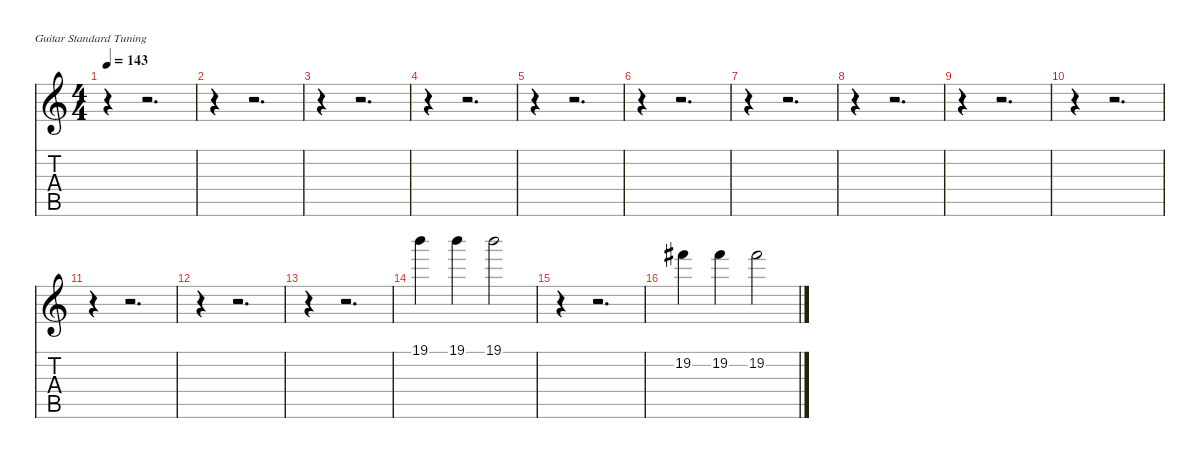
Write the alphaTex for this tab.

\defaultSystemsLayout 4
\hideDynamics
\bracketExtendMode nobrackets
\singleTrackTrackNamePolicy hidden
\multiTrackTrackNamePolicy hidden
\firstSystemTrackNameMode fullname
\firstSystemTrackNameOrientation horizontal
\otherSystemsTrackNameOrientation horizontal
\track ("Rythm Guitar I (overdriven)" "od.guit.") {instrument overdrivenguitar}
\staff {score tabs}
\tuning (E4 B3 G3 D3 A2 E2)
\ts (4 4)
\tempo 143
\clef g2
\ks c
r.4{dy f beam Down} r.2{d beam Down} |
r.4{beam Down} r.2{d beam Down} |
r.4{beam Down} r.2{d beam Down} |
r.4{beam Down} r.2{d beam Down} |
r.4{beam Down} r.2{d beam Down} |
r.4{beam Down} r.2{d beam Down} |
r.4{beam Down} r.2{d beam Down} |
r.4{beam Down} r.2{d beam Down} |
r.4{beam Down} r.2{d beam Down} |
r.4{beam Down} r.2{d beam Down} |
r.4{beam Down} r.2{d beam Down} |
r.4{beam Down} r.2{d beam Down} |
r.4{beam Down} r.2{d beam Down} |
19.1.4{beam Down} 19.1.4{beam Down} 19.1.2{beam Down} |
r.4{beam Down} r.2{d beam Down} |
19.2{acc #}.4{beam Down} 19.2{acc #}.4{beam Down} 19.2{acc #}.2{beam Down}
